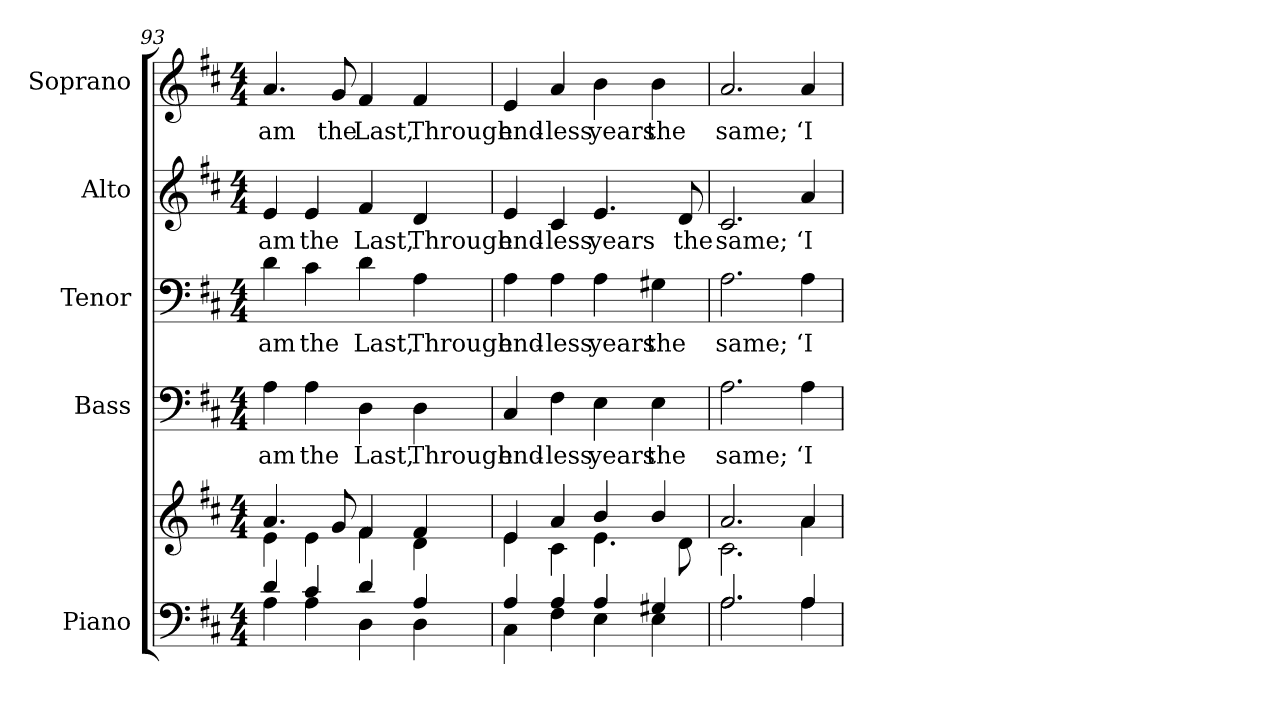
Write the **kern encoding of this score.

**kern	**kern	**kern	**text	**kern	**text	**kern	**text	**kern	**text
*part5	*part5	*part4	*part4	*part3	*part3	*part2	*part2	*part1	*part1
*staff6	*staff5	*staff4	*staff4	*staff3	*staff3	*staff2	*staff2	*staff1	*staff1
*I"Piano	*	*I"Bass	*	*I"Tenor	*	*I"Alto	*	*I"Soprano	*
*I'Pno.	*	*I'B.	*	*I'T.	*	*I'A.	*	*I'S.	*
*clefF4	*clefG2	*clefF4	*	*clefF4	*	*clefG2	*	*clefG2	*
*k[f#c#]	*k[f#c#]	*k[f#c#]	*	*k[f#c#]	*	*k[f#c#]	*	*k[f#c#]	*
*D:	*D:	*D:	*	*D:	*	*D:	*	*D:	*
*M4/4	*M4/4	*M4/4	*	*M4/4	*	*M4/4	*	*M4/4	*
=93	=93	=93	=93	=93	=93	=93	=93	=93	=93
*^	*^	*	*	*	*	*	*	*	*
!	!	!	!	!	!LO:LY:b:color=#000000	!	!	!	!	!	!
!	!	!	!	!	!	!	!LO:LY:b:color=#000000	!	!	!	!
!	!	!	!	!	!	!	!	!	!LO:LY:b:color=#000000	!	!
!	!	!	!	!	!	!	!	!	!	!	!LO:LY:b:color=#000000
4di/	4Ai\	4.ai/	4ei\	4Ai\	am	4di\	am	4ei/	am	4.ai/	am
!	!	!	!	!	!LO:LY:b:color=#000000	!	!	!	!	!	!
!	!	!	!	!	!	!	!LO:LY:b:color=#000000	!	!	!	!
!	!	!	!	!	!	!	!	!	!LO:LY:b:color=#000000	!	!
4c#i/	4Ai\	.	4ei\	4Ai\	the	4c#i\	the	4ei/	the	.	.
!	!	!	!	!	!	!	!	!	!	!	!LO:LY:b:color=#000000
.	.	8gi/	.	.	.	.	.	.	.	8gi/	the
!	!	!	!	!	!LO:LY:b:color=#000000	!	!	!	!	!	!
!	!	!	!	!	!	!	!LO:LY:b:color=#000000	!	!	!	!
!	!	!	!	!	!	!	!	!	!LO:LY:b:color=#000000	!	!
!	!	!	!	!	!	!	!	!	!	!	!LO:LY:b:color=#000000
4di/	4Di\	4f#i/	4f#i\	4Di\	Last,	4di\	Last,	4f#i/	Last,	4f#i/	Last,
!	!	!	!	!	!LO:LY:b:color=#000000	!	!	!	!	!	!
!	!	!	!	!	!	!	!LO:LY:b:color=#000000	!	!	!	!
!	!	!	!	!	!	!	!	!	!LO:LY:b:color=#000000	!	!
!	!	!	!	!	!	!	!	!	!	!	!LO:LY:b:color=#000000
4Ai/	4Di\	4f#i/	4di\	4Di\	Through	4Ai\	Through	4di/	Through	4f#i/	Through
!!LO:PB:g=z
=94	=94	=94	=94	=94	=94	=94	=94	=94	=94	=94	=94
!	!	!	!	!	!LO:LY:b:color=#000000	!	!	!	!	!	!
!	!	!	!	!	!	!	!LO:LY:b:color=#000000	!	!	!	!
!	!	!	!	!	!	!	!	!	!LO:LY:b:color=#000000	!	!
!	!	!	!	!	!	!	!	!	!	!	!LO:LY:b:color=#000000
4Ai/	4C#i\	4ei/	4ei\	4C#i/	end-	4Ai\	end-	4ei/	end-	4ei/	end-
!	!	!	!	!	!LO:LY:b:color=#000000	!	!	!	!	!	!
!	!	!	!	!	!	!	!LO:LY:b:color=#000000	!	!	!	!
!	!	!	!	!	!	!	!	!	!LO:LY:b:color=#000000	!	!
!	!	!	!	!	!	!	!	!	!	!	!LO:LY:b:color=#000000
4Ai/	4F#i\	4ai/	4c#i\	4F#i\	-less	4Ai\	-less	4c#i/	-less	4ai/	-less
!	!	!	!	!	!LO:LY:b:color=#000000	!	!	!	!	!	!
!	!	!	!	!	!	!	!LO:LY:b:color=#000000	!	!	!	!
!	!	!	!	!	!	!	!	!	!LO:LY:b:color=#000000	!	!
!	!	!	!	!	!	!	!	!	!	!	!LO:LY:b:color=#000000
4Ai/	4Ei\	4bi/	4.ei\	4Ei\	years	4Ai\	years	4.ei/	years	4bi\	years
!	!	!	!	!	!LO:LY:b:color=#000000	!	!	!	!	!	!
!	!	!	!	!	!	!	!LO:LY:b:color=#000000	!	!	!	!
!	!	!	!	!	!	!	!	!	!	!	!LO:LY:b:color=#000000
4G#Xi/	4Ei\	4bi/	.	4Ei\	the	4G#Xi\	the	.	.	4bi\	the
!	!	!	!	!	!	!	!	!	!LO:LY:b:color=#000000	!	!
.	.	.	8di\	.	.	.	.	8di/	the	.	.
=95	=95	=95	=95	=95	=95	=95	=95	=95	=95	=95	=95
!	!	!	!	!	!LO:LY:b:color=#000000	!	!	!	!	!	!
!	!	!	!	!	!	!	!LO:LY:b:color=#000000	!	!	!	!
!	!	!	!	!	!	!	!	!	!LO:LY:b:color=#000000	!	!
!	!	!	!	!	!	!	!	!	!	!	!LO:LY:b:color=#000000
2.Ai/	2.Ai\	2.ai/	2.c#i\	2.Ai\	same;	2.Ai\	same;	2.c#i/	same;	2.ai/	same;
!	!	!	!	!	!LO:LY:b:color=#000000	!	!	!	!	!	!
!	!	!	!	!	!	!	!LO:LY:b:color=#000000	!	!	!	!
!	!	!	!	!	!	!	!	!	!LO:LY:b:color=#000000	!	!
!	!	!	!	!	!	!	!	!	!	!	!LO:LY:b:color=#000000
4Ai/	4Ai\	4ai/	4ai\	4Ai\	‘I	4Ai\	‘I	4ai/	‘I	4ai/	‘I
*v	*v	*	*	*	*	*	*	*	*	*	*
*	*v	*v	*	*	*	*	*	*	*	*
=	=	=	=	=	=	=	=	=	=
*-	*-	*-	*-	*-	*-	*-	*-	*-	*-
